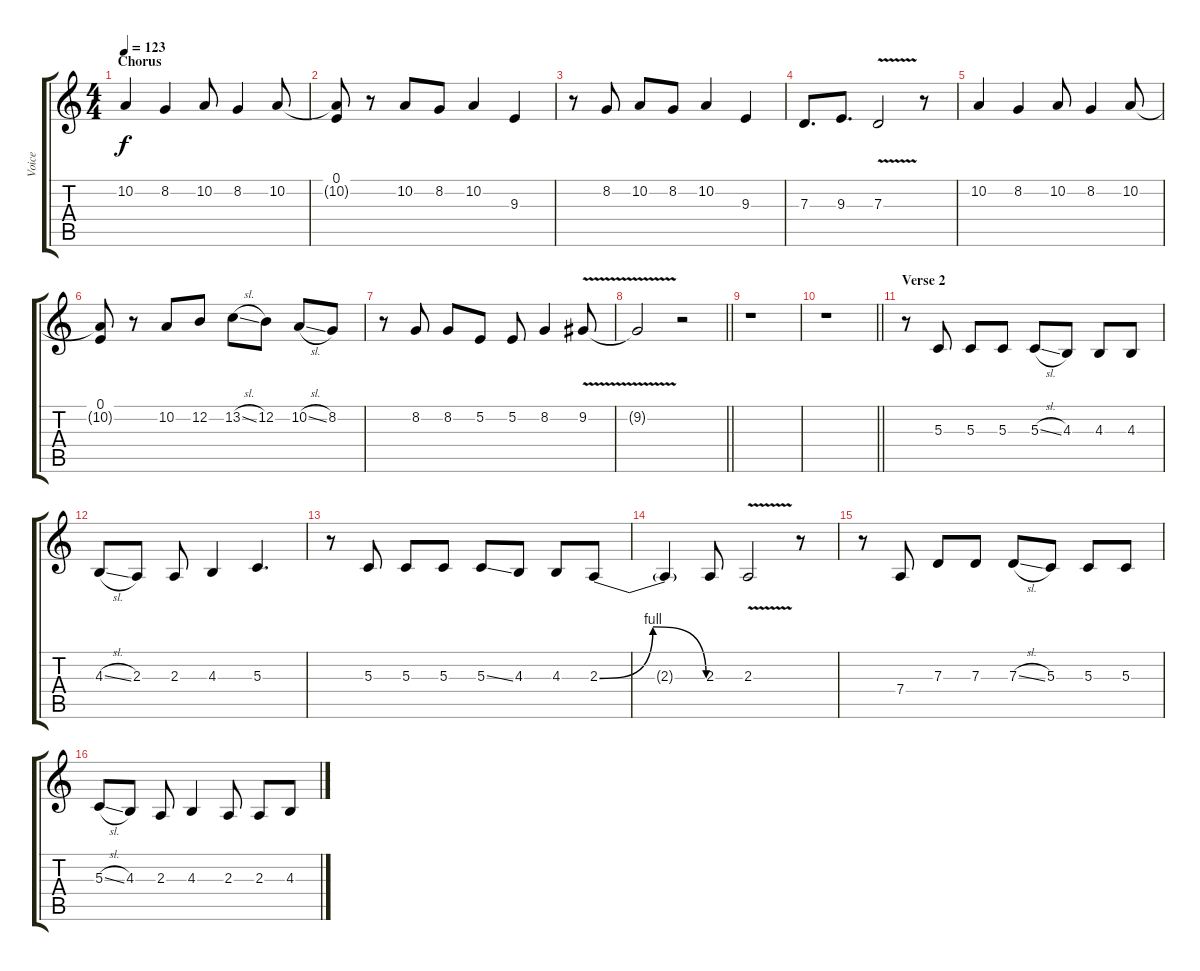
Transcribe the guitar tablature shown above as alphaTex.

\track ("Voice" "Voice") {instrument clarinet}
\staff {score tabs}
\tuning (E4 B3 G3 D3 A2 E2) {hide}
\ts (4 4)
\section ("" "Chorus")
\tempo 123
\clef g2
\ks c
10.2.4{dy f} 8.2.4 10.2.8 8.2.4 10.2.8 |
(0.1 10.2{t}).8 r.8 10.2.8 8.2.8 10.2.4 9.3.4 |
r.8 8.2.8 10.2.8 8.2.8 10.2.4 9.3.4 |
7.3.8{d} 9.3.8{d} 7.3{v}.2 r.8 |
10.2.4 8.2.4 10.2.8 8.2.4 10.2.8 |
(0.1 10.2{t}).8 r.8 10.2.8 12.2.8 13.2{sl}.8 12.2.8 10.2{sl}.8 8.2.8 |
r.8 8.2.8 8.2.8 5.2.8 5.2.8 8.2.4 9.2{v}.8 |
\barLineRight lightlight
9.2{t}.2 r.2 |
r.1 |
\barLineRight lightlight
r.1 |
\section ("" "Verse 2")
r.8 5.3.8 5.3.8 5.3.8 5.3{sl}.8 4.3.8 4.3.8 4.3.8 |
4.3{sl}.8 2.3.8 2.3.8 4.3.4 5.3.4{d} |
r.8 5.3.8 5.3.8 5.3.8 5.3{ss}.8 4.3.8 4.3.8 2.3{be (bendrelease 0 0 15 4 45 4 60 0)}.8 |
2.3{t}.4 2.3.8 2.3{v}.2 r.8 |
r.8 7.4.8 7.3.8 7.3.8 7.3{sl}.8 5.3.8 5.3.8 5.3.8 |
5.3{sl}.8 4.3.8 2.3.8 4.3.4 2.3.8 2.3.8 4.3.8
